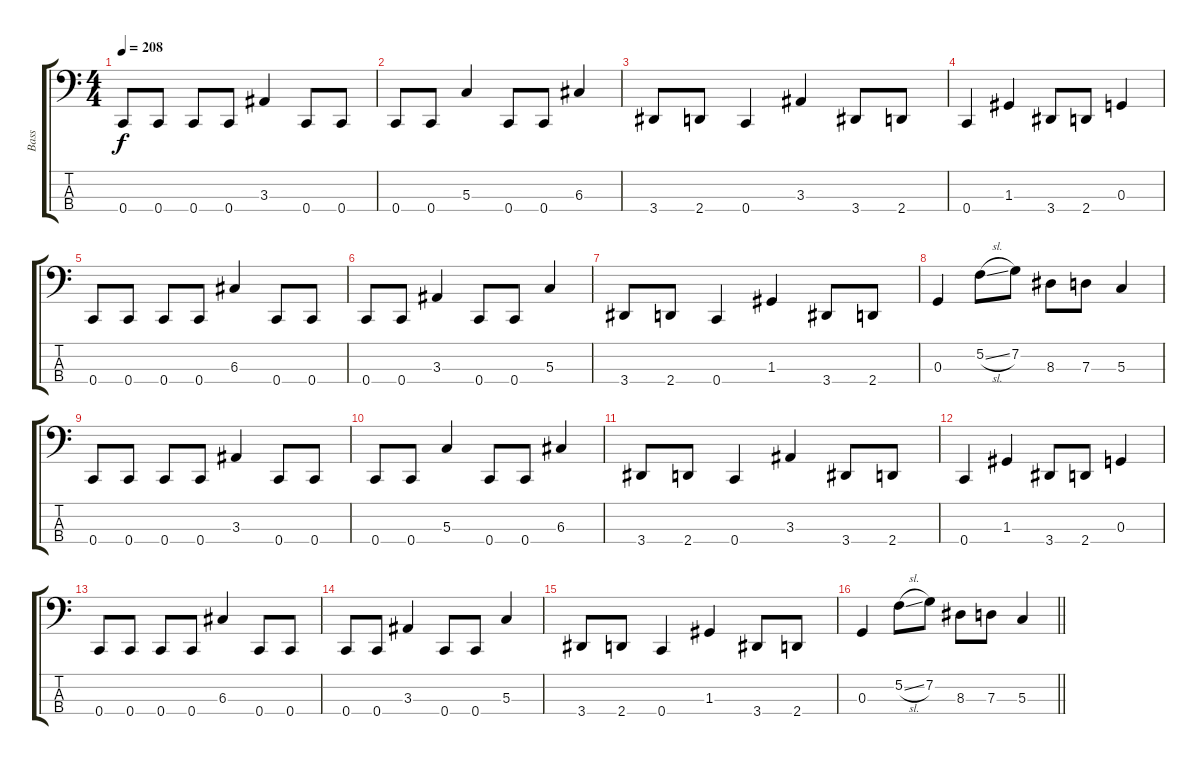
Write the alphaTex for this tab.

\track ("Bass" "Bass") {instrument electricbasspick}
\staff {score tabs}
\tuning (F2 C2 G1 C1) {hide}
\ts (4 4)
\tempo 208
\clef f4
\ks c
0.4.8{dy f} 0.4.8 0.4.8 0.4.8 3.3.4 0.4.8 0.4.8 |
0.4.8 0.4.8 5.3.4 0.4.8 0.4.8 6.3.4 |
3.4.8 2.4.8 0.4.4 3.3.4 3.4.8 2.4.8 |
0.4.4 1.3.4 3.4.8 2.4.8 0.3.4 |
0.4.8 0.4.8 0.4.8 0.4.8 6.3.4 0.4.8 0.4.8 |
0.4.8 0.4.8 3.3.4 0.4.8 0.4.8 5.3.4 |
3.4.8 2.4.8 0.4.4 1.3.4 3.4.8 2.4.8 |
0.3.4 5.2{sl}.8 7.2.8 8.3.8 7.3.8 5.3.4 |
0.4.8 0.4.8 0.4.8 0.4.8 3.3.4 0.4.8 0.4.8 |
0.4.8 0.4.8 5.3.4 0.4.8 0.4.8 6.3.4 |
3.4.8 2.4.8 0.4.4 3.3.4 3.4.8 2.4.8 |
0.4.4 1.3.4 3.4.8 2.4.8 0.3.4 |
0.4.8 0.4.8 0.4.8 0.4.8 6.3.4 0.4.8 0.4.8 |
0.4.8 0.4.8 3.3.4 0.4.8 0.4.8 5.3.4 |
3.4.8 2.4.8 0.4.4 1.3.4 3.4.8 2.4.8 |
\barLineRight lightlight
0.3.4 5.2{sl}.8 7.2.8 8.3.8 7.3.8 5.3.4
